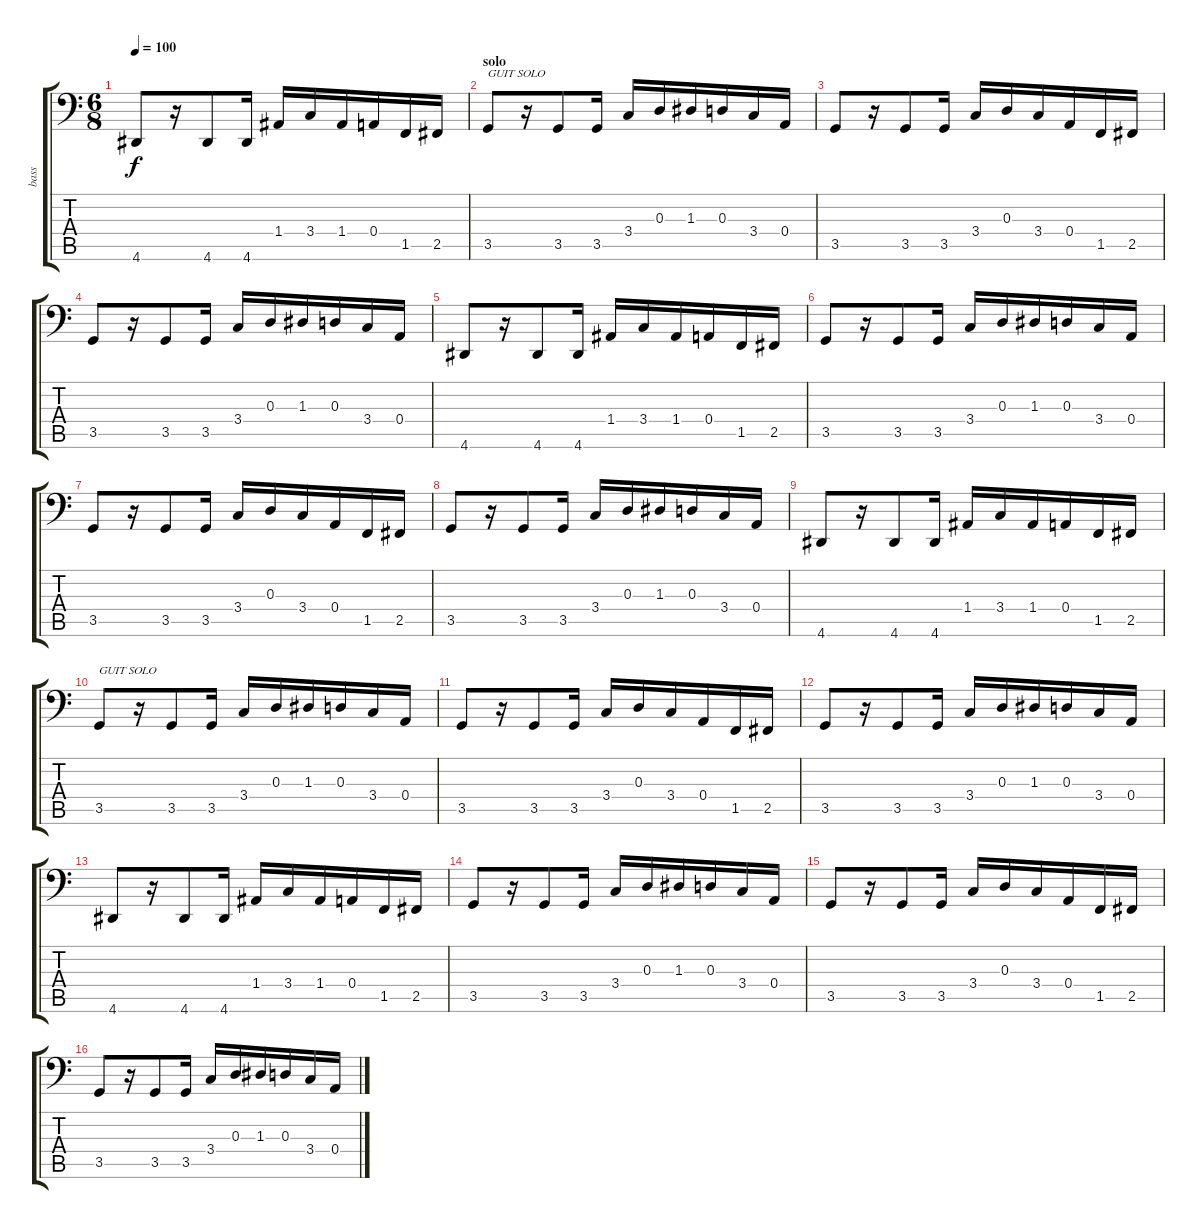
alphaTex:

\track ("bass" "bass") {instrument electricbassfinger}
\staff {score tabs}
\tuning (C3 G2 D2 A1 E1 B0) {hide}
\ts (6 8)
\tempo 100
\clef f4
\ks c
4.6.8{dy f} r.16 4.6.8 4.6.16 1.4.16 3.4.16 1.4.16 0.4.16 1.5.16 2.5.16 |
\section ("" "solo")
3.5.8{txt "GUIT SOLO"} r.16 3.5.8 3.5.16 3.4.16 0.3.16 1.3.16 0.3.16 3.4.16 0.4.16 |
3.5.8 r.16 3.5.8 3.5.16 3.4.16 0.3.16 3.4.16 0.4.16 1.5.16 2.5.16 |
3.5.8 r.16 3.5.8 3.5.16 3.4.16 0.3.16 1.3.16 0.3.16 3.4.16 0.4.16 |
4.6.8 r.16 4.6.8 4.6.16 1.4.16 3.4.16 1.4.16 0.4.16 1.5.16 2.5.16 |
3.5.8 r.16 3.5.8 3.5.16 3.4.16 0.3.16 1.3.16 0.3.16 3.4.16 0.4.16 |
3.5.8 r.16 3.5.8 3.5.16 3.4.16 0.3.16 3.4.16 0.4.16 1.5.16 2.5.16 |
3.5.8 r.16 3.5.8 3.5.16 3.4.16 0.3.16 1.3.16 0.3.16 3.4.16 0.4.16 |
4.6.8 r.16 4.6.8 4.6.16 1.4.16 3.4.16 1.4.16 0.4.16 1.5.16 2.5.16 |
3.5.8{txt "GUIT SOLO"} r.16 3.5.8 3.5.16 3.4.16 0.3.16 1.3.16 0.3.16 3.4.16 0.4.16 |
3.5.8 r.16 3.5.8 3.5.16 3.4.16 0.3.16 3.4.16 0.4.16 1.5.16 2.5.16 |
3.5.8 r.16 3.5.8 3.5.16 3.4.16 0.3.16 1.3.16 0.3.16 3.4.16 0.4.16 |
4.6.8 r.16 4.6.8 4.6.16 1.4.16 3.4.16 1.4.16 0.4.16 1.5.16 2.5.16 |
3.5.8 r.16 3.5.8 3.5.16 3.4.16 0.3.16 1.3.16 0.3.16 3.4.16 0.4.16 |
3.5.8 r.16 3.5.8 3.5.16 3.4.16 0.3.16 3.4.16 0.4.16 1.5.16 2.5.16 |
3.5.8 r.16 3.5.8 3.5.16 3.4.16 0.3.16 1.3.16 0.3.16 3.4.16 0.4.16
